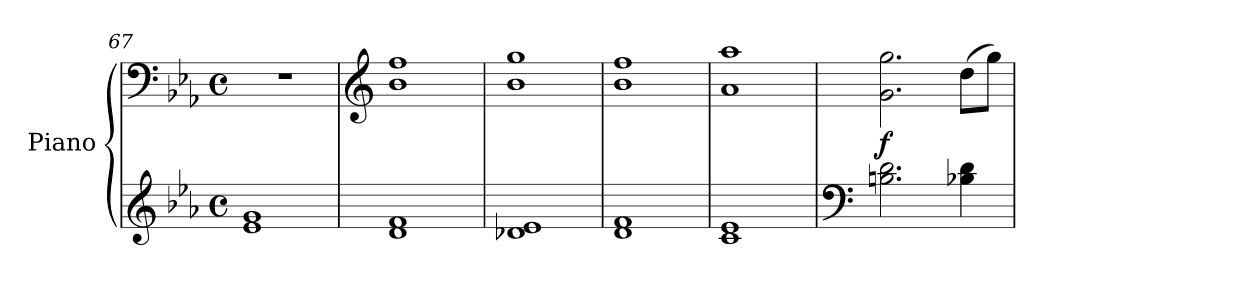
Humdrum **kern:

**kern	**kern	**dynam
*part1	*part1	*part1
*staff2	*staff1	*staff1/2
*I"Piano	*	*
*I'Pno	*	*
*clefG2	*clefF4	*
*k[b-e-a-]	*k[b-e-a-]	*
*M4/4	*M4/4	*
*met(c)	*met(c)	*
=67	=67	=67
1e- 1g	1r	.
=68	=68	=68
*	*clefG2	*
1d 1f	1b- 1ff	.
=69	=69	=69
1d-X 1e-	1b- 1gg	.
=70	=70	=70
1d 1f	1b- 1ff	.
=71	=71	=71
1c 1e-	1a- 1aa-	.
=72	=72	=72
*clefF4	*	*
!	!	!LO:DY:b
2.Bn\ 2.d\	2.g\ 2.gg\	f
4B-X\ 4d\	(>8dd\L	.
.	8gg\J)	.
=	=	=
*-	*-	*-
